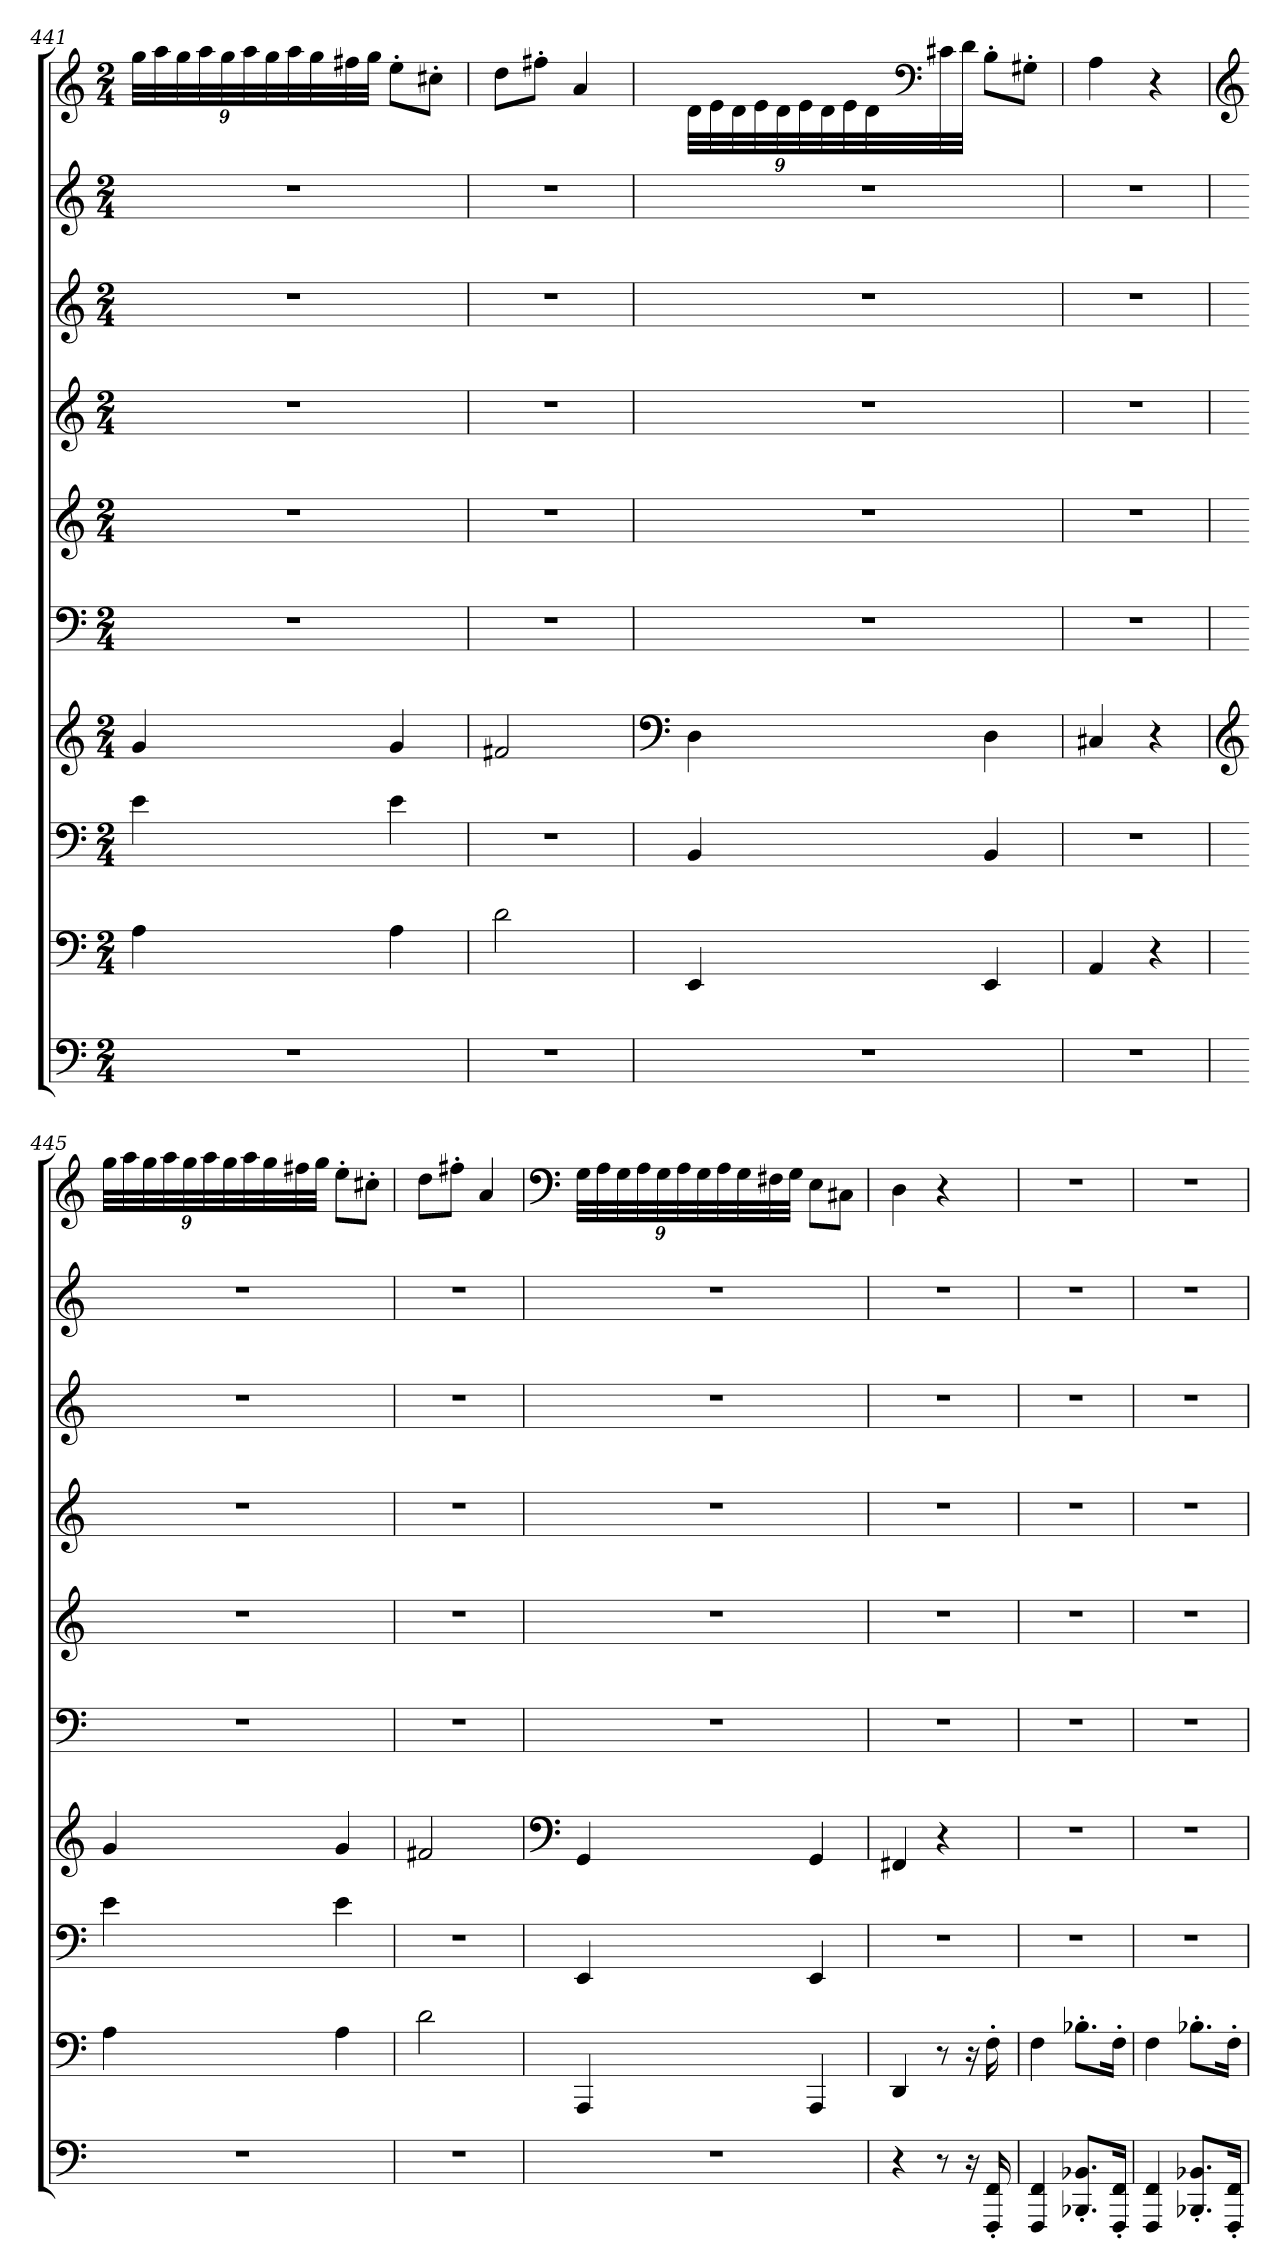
**kern	**kern	**kern	**kern	**kern	**kern	**kern	**kern	**kern	**kern
*part5	*part5	*part4	*part4	*part3	*part3	*part2	*part2	*part1	*part1
*staff10	*staff9	*staff8	*staff7	*staff6	*staff5	*staff4	*staff3	*staff2	*staff1
*clefF4	*clefF4	*clefF4	*clefG2	*clefF4	*clefG2	*clefG2	*clefG2	*clefG2	*clefG2
*k[]	*k[]	*k[]	*k[]	*k[]	*k[]	*k[]	*k[]	*k[]	*k[]
*M2/4	*M2/4	*M2/4	*M2/4	*M2/4	*M2/4	*M2/4	*M2/4	*M2/4	*M2/4
*MM134	*MM134	*MM134	*MM134	*MM134	*MM134	*MM134	*MM134	*MM134	*MM134
*	*	*	*	*	*	*	*	*	*Xbrackettup
=441	=441	=441	=441	=441	=441	=441	=441	=441	=441
2r	4A\	4e\	4g/	2r	2r	2r	2r	2r	48gg\LLL
.	.	.	.	.	.	.	.	.	48aa\
.	.	.	.	.	.	.	.	.	48gg\
.	.	.	.	.	.	.	.	.	48aa\
.	.	.	.	.	.	.	.	.	48gg\
.	.	.	.	.	.	.	.	.	48aa\
.	.	.	.	.	.	.	.	.	48gg\
.	.	.	.	.	.	.	.	.	48aa\
.	.	.	.	.	.	.	.	.	48gg\
.	.	.	.	.	.	.	.	.	32ff#X\
.	.	.	.	.	.	.	.	.	32gg\JJJ
*	*	*	*	*	*	*	*	*	*MM136
.	4A\	4e\	4g/	.	.	.	.	.	8ee'\L
.	.	.	.	.	.	.	.	.	8cc#X'\J
=442	=442	=442	=442	=442	=442	=442	=442	=442	=442
2r	2d\	2r	2f#X/	2r	2r	2r	2r	2r	8dd\L
.	.	.	.	.	.	.	.	.	8ff#X'\J
.	.	.	.	.	.	.	.	.	4a/
!!LO:PB:g=z
=443	=443	=443	=443	=443	=443	=443	=443	=443	=443
*	*	*	*clefF4	*	*	*	*	*	*
2r	4EE/	4BB/	4D\	2r	2r	2r	2r	2r	48d\LLL
.	.	.	.	.	.	.	.	.	48e\
.	.	.	.	.	.	.	.	.	48d\
.	.	.	.	.	.	.	.	.	48e\
.	.	.	.	.	.	.	.	.	48d\
.	.	.	.	.	.	.	.	.	48e\
.	.	.	.	.	.	.	.	.	48d\
.	.	.	.	.	.	.	.	.	48e\
.	.	.	.	.	.	.	.	.	48d\
*	*	*	*	*	*	*	*	*	*clefF4
.	.	.	.	.	.	.	.	.	32c#X\
.	.	.	.	.	.	.	.	.	32d\JJJ
.	4EE/	4BB/	4D\	.	.	.	.	.	8B'\L
.	.	.	.	.	.	.	.	.	8G#X'\J
=444	=444	=444	=444	=444	=444	=444	=444	=444	=444
2r	4AA/	2r	4C#X/	2r	2r	2r	2r	2r	4A\
.	4r	.	4r	.	.	.	.	.	4r
=445	=445	=445	=445	=445	=445	=445	=445	=445	=445
*	*	*	*clefG2	*	*	*	*	*	*clefG2
*	*	*	*	*	*	*	*	*	*MM134
2r	4A\	4e\	4g/	2r	2r	2r	2r	2r	48gg\LLL
.	.	.	.	.	.	.	.	.	48aa\
.	.	.	.	.	.	.	.	.	48gg\
.	.	.	.	.	.	.	.	.	48aa\
.	.	.	.	.	.	.	.	.	48gg\
.	.	.	.	.	.	.	.	.	48aa\
.	.	.	.	.	.	.	.	.	48gg\
.	.	.	.	.	.	.	.	.	48aa\
.	.	.	.	.	.	.	.	.	48gg\
.	.	.	.	.	.	.	.	.	32ff#X\
.	.	.	.	.	.	.	.	.	32gg\JJJ
*	*	*	*	*	*	*	*	*	*MM136
.	4A\	4e\	4g/	.	.	.	.	.	8ee'\L
.	.	.	.	.	.	.	.	.	8cc#X'\J
=446	=446	=446	=446	=446	=446	=446	=446	=446	=446
2r	2d\	2r	2f#X/	2r	2r	2r	2r	2r	8dd\L
.	.	.	.	.	.	.	.	.	8ff#X'\J
.	.	.	.	.	.	.	.	.	4a/
!!LO:PB:g=z
=447	=447	=447	=447	=447	=447	=447	=447	=447	=447
*	*	*	*clefF4	*	*	*	*	*	*clefF4
2r	4AAA/	4EE/	4GG/	2r	2r	2r	2r	2r	48G\LLL
.	.	.	.	.	.	.	.	.	48A\
.	.	.	.	.	.	.	.	.	48G\
.	.	.	.	.	.	.	.	.	48A\
.	.	.	.	.	.	.	.	.	48G\
.	.	.	.	.	.	.	.	.	48A\
.	.	.	.	.	.	.	.	.	48G\
.	.	.	.	.	.	.	.	.	48A\
.	.	.	.	.	.	.	.	.	48G\
.	.	.	.	.	.	.	.	.	32F#X\
*	*	*	*	*	*	*	*	*	*MM134
.	.	.	.	.	.	.	.	.	32G\JJJ
.	4AAA/	4EE/	4GG/	.	.	.	.	.	8E\L
.	.	.	.	.	.	.	.	.	8C#X\J
=448	=448	=448	=448	=448	=448	=448	=448	=448	=448
4r	4DD/	2r	4FF#X/	2r	2r	2r	2r	2r	4D\
*	*	*	*	*	*	*	*	*	*MM120
8r	8r	.	4r	.	.	.	.	.	4r
16r	16r	.	.	.	.	.	.	.	.
16FFF/' 16FF/'	16F'\	.	.	.	.	.	.	.	.
=449	=449	=449	=449	=449	=449	=449	=449	=449	=449
*	*	*	*	*	*	*	*	*	*MM138
4FFF/ 4FF/	4F\	2r	2r	2r	2r	2r	2r	2r	2r
8.BBB-X/' 8.BB-X/'L	8.B-X'\L	.	.	.	.	.	.	.	.
16FFF/' 16FF/'Jk	16F'\Jk	.	.	.	.	.	.	.	.
=450	=450	=450	=450	=450	=450	=450	=450	=450	=450
*	*	*	*	*	*	*	*	*	*MM138
4FFF/ 4FF/	4F\	2r	2r	2r	2r	2r	2r	2r	2r
8.BBB-X/' 8.BB-X/'L	8.B-X'\L	.	.	.	.	.	.	.	.
16FFF/' 16FF/'Jk	16F'\Jk	.	.	.	.	.	.	.	.
=	=	=	=	=	=	=	=	=	=
*-	*-	*-	*-	*-	*-	*-	*-	*-	*-
